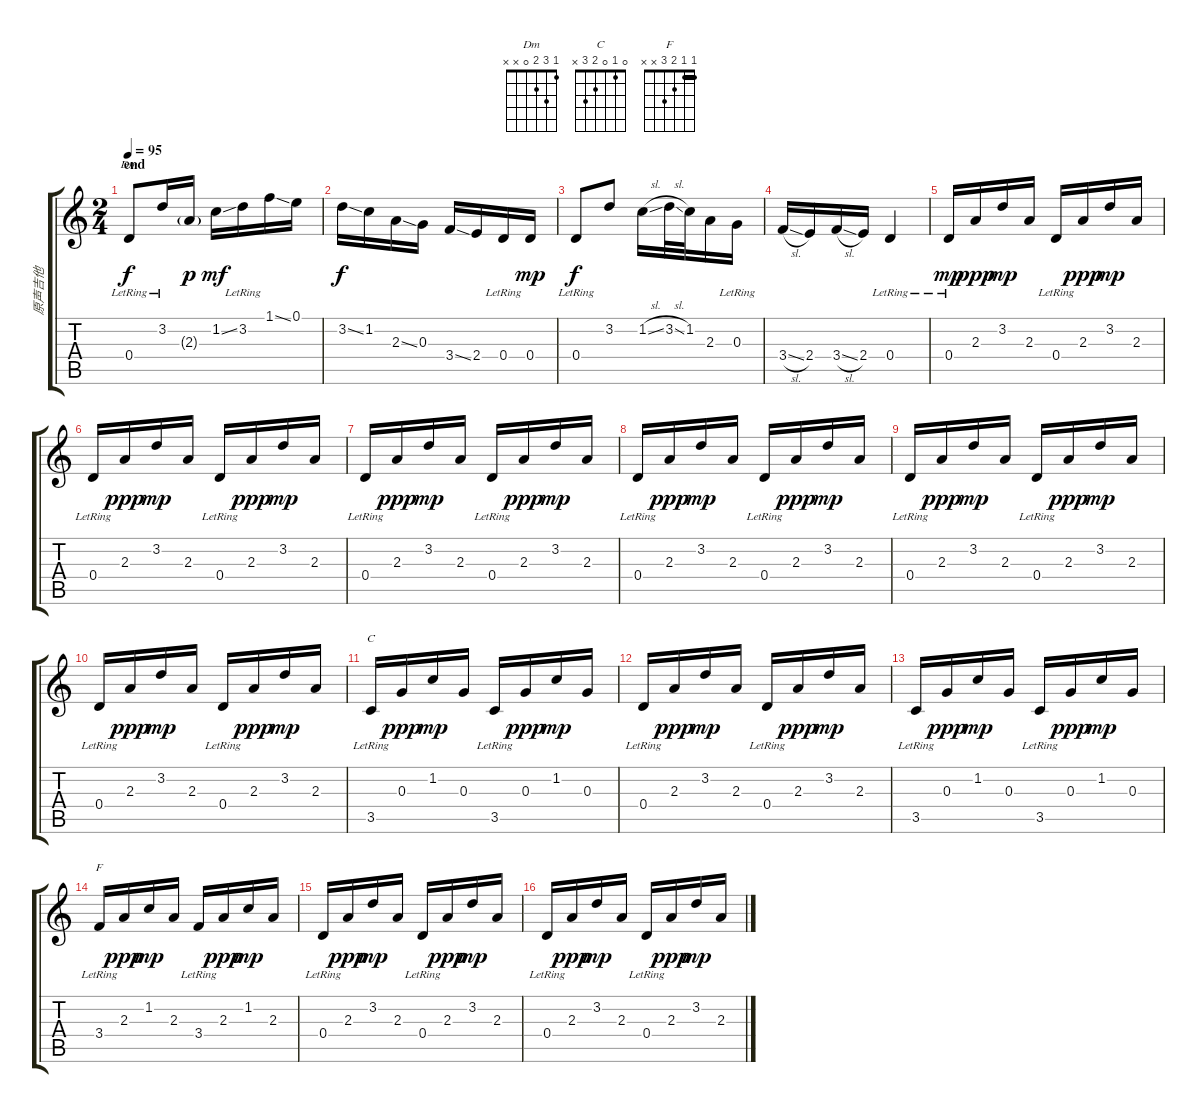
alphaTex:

\track ("原声吉他" "原声吉他") {instrument acousticguitarsteel}
\staff {score tabs}
\tuning (E4 B3 G3 D3 A2 E2) {hide}
\chord ("Dm" 1 3 2 0 x x)
\chord ("C" 0 1 0 2 3 x)
\chord ("F" 1 1 2 3 x x) {barre 1}
\ts (2 4)
\section ("" "end")
\tempo 95
\clef g2
\ks c
0.4{lr}.8{ch "Dm" dy f} 3.2{lr}.16 2.3{g}.16{dy p} 1.2{ss}.16{dy mf} 3.2{lr}.16 1.1{ss}.16 0.1.16 |
3.2{ss}.16{dy f} 1.2.16 2.3{ss}.16 0.3.16 3.4{ss}.16 2.4.16 0.4{lr}.16 0.4.16{dy mp} |
0.4{lr}.8{dy f} 3.2.8 1.2{sl}.16 3.2{sl}.32 1.2.32 2.3.16 0.3{lr}.16 |
3.4{sl}.16{volume 7} 2.4.16 3.4{sl}.16 2.4.16 0.4{lr}.4 |
0.4{lr}.16{dy mp} 2.3.16{dy ppp} 3.2.16{dy mp} 2.3.16 0.4{lr}.16 2.3.16{dy ppp} 3.2.16{dy mp} 2.3.16 |
0.4{lr}.16 2.3.16{dy ppp} 3.2.16{dy mp} 2.3.16 0.4{lr}.16 2.3.16{dy ppp} 3.2.16{dy mp} 2.3.16 |
0.4{lr}.16 2.3.16{dy ppp} 3.2.16{dy mp} 2.3.16 0.4{lr}.16 2.3.16{dy ppp} 3.2.16{dy mp} 2.3.16 |
0.4{lr}.16 2.3.16{dy ppp} 3.2.16{dy mp} 2.3.16 0.4{lr}.16 2.3.16{dy ppp} 3.2.16{dy mp} 2.3.16 |
0.4{lr}.16 2.3.16{dy ppp} 3.2.16{dy mp} 2.3.16 0.4{lr}.16 2.3.16{dy ppp} 3.2.16{dy mp} 2.3.16 |
0.4{lr}.16 2.3.16{dy ppp} 3.2.16{dy mp} 2.3.16 0.4{lr}.16 2.3.16{dy ppp} 3.2.16{dy mp} 2.3.16 |
3.5{lr}.16{ch "C"} 0.3.16{dy ppp} 1.2.16{dy mp} 0.3.16 3.5{lr}.16 0.3.16{dy ppp} 1.2.16{dy mp} 0.3.16 |
0.4{lr}.16 2.3.16{dy ppp} 3.2.16{dy mp} 2.3.16 0.4{lr}.16 2.3.16{dy ppp} 3.2.16{dy mp} 2.3.16 |
3.5{lr}.16 0.3.16{dy ppp} 1.2.16{dy mp} 0.3.16 3.5{lr}.16 0.3.16{dy ppp} 1.2.16{dy mp} 0.3.16 |
3.4{lr}.16{ch "F"} 2.3.16{dy ppp} 1.2.16{dy mp} 2.3.16 3.4{lr}.16 2.3.16{dy ppp} 1.2.16{dy mp} 2.3.16 |
0.4{lr}.16 2.3.16{dy ppp} 3.2.16{dy mp} 2.3.16 0.4{lr}.16 2.3.16{dy ppp} 3.2.16{dy mp} 2.3.16 |
0.4{lr}.16{volume 13} 2.3.16{dy ppp} 3.2.16{dy mp} 2.3.16 0.4{lr}.16 2.3.16{dy ppp} 3.2.16{dy mp} 2.3.16
